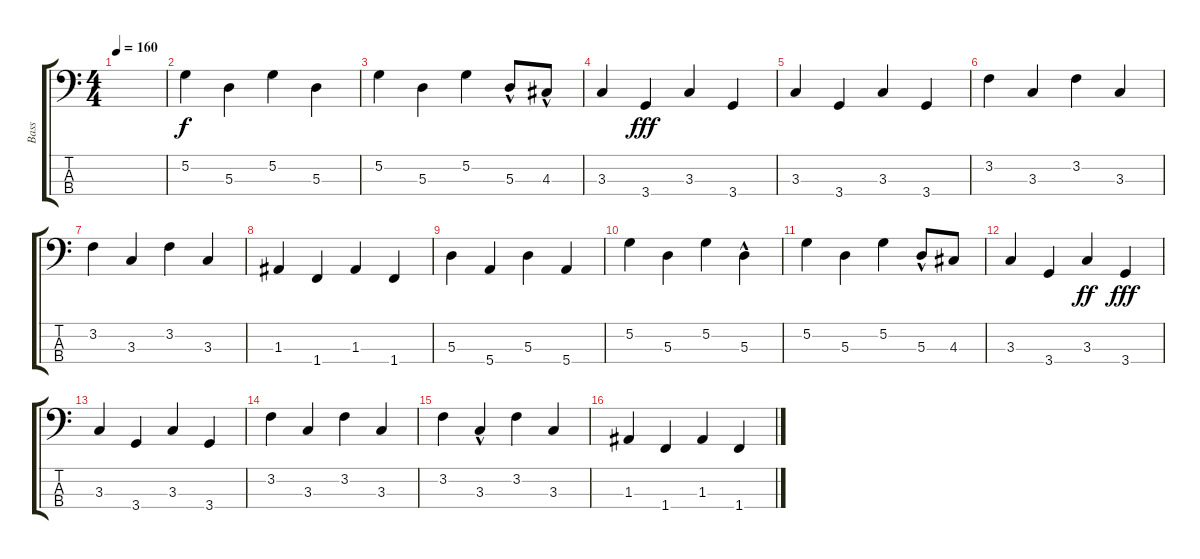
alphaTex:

\track ("Bass" "Bass") {instrument electricbassfinger}
\staff {score tabs}
\tuning (G2 D2 A1 E1) {hide}
\ts (4 4)
\tempo 160
\clef f4
\ks c
|
5.2.4 5.3.4 5.2.4 5.3.4 |
5.2.4 5.3.4 5.2.4 5.3{hac}.8 4.3{hac}.8 |
3.3.4{dy f} 3.4.4{dy fff} 3.3.4 3.4.4 |
3.3.4 3.4.4 3.3.4 3.4.4 |
3.2.4 3.3.4 3.2.4 3.3.4 |
3.2.4 3.3.4 3.2.4 3.3.4 |
1.3.4 1.4.4 1.3.4 1.4.4 |
5.3.4 5.4.4 5.3.4 5.4.4 |
5.2.4 5.3.4 5.2.4 5.3{hac}.4 |
5.2.4 5.3.4 5.2.4 5.3{hac}.8 4.3.8 |
3.3.4 3.4.4 3.3.4{dy ff} 3.4.4{dy fff} |
3.3.4 3.4.4 3.3.4 3.4.4 |
3.2.4 3.3.4 3.2.4 3.3.4 |
\section ("" "")
3.2.4 3.3{hac}.4 3.2.4 3.3.4 |
1.3.4 1.4.4 1.3.4 1.4.4
